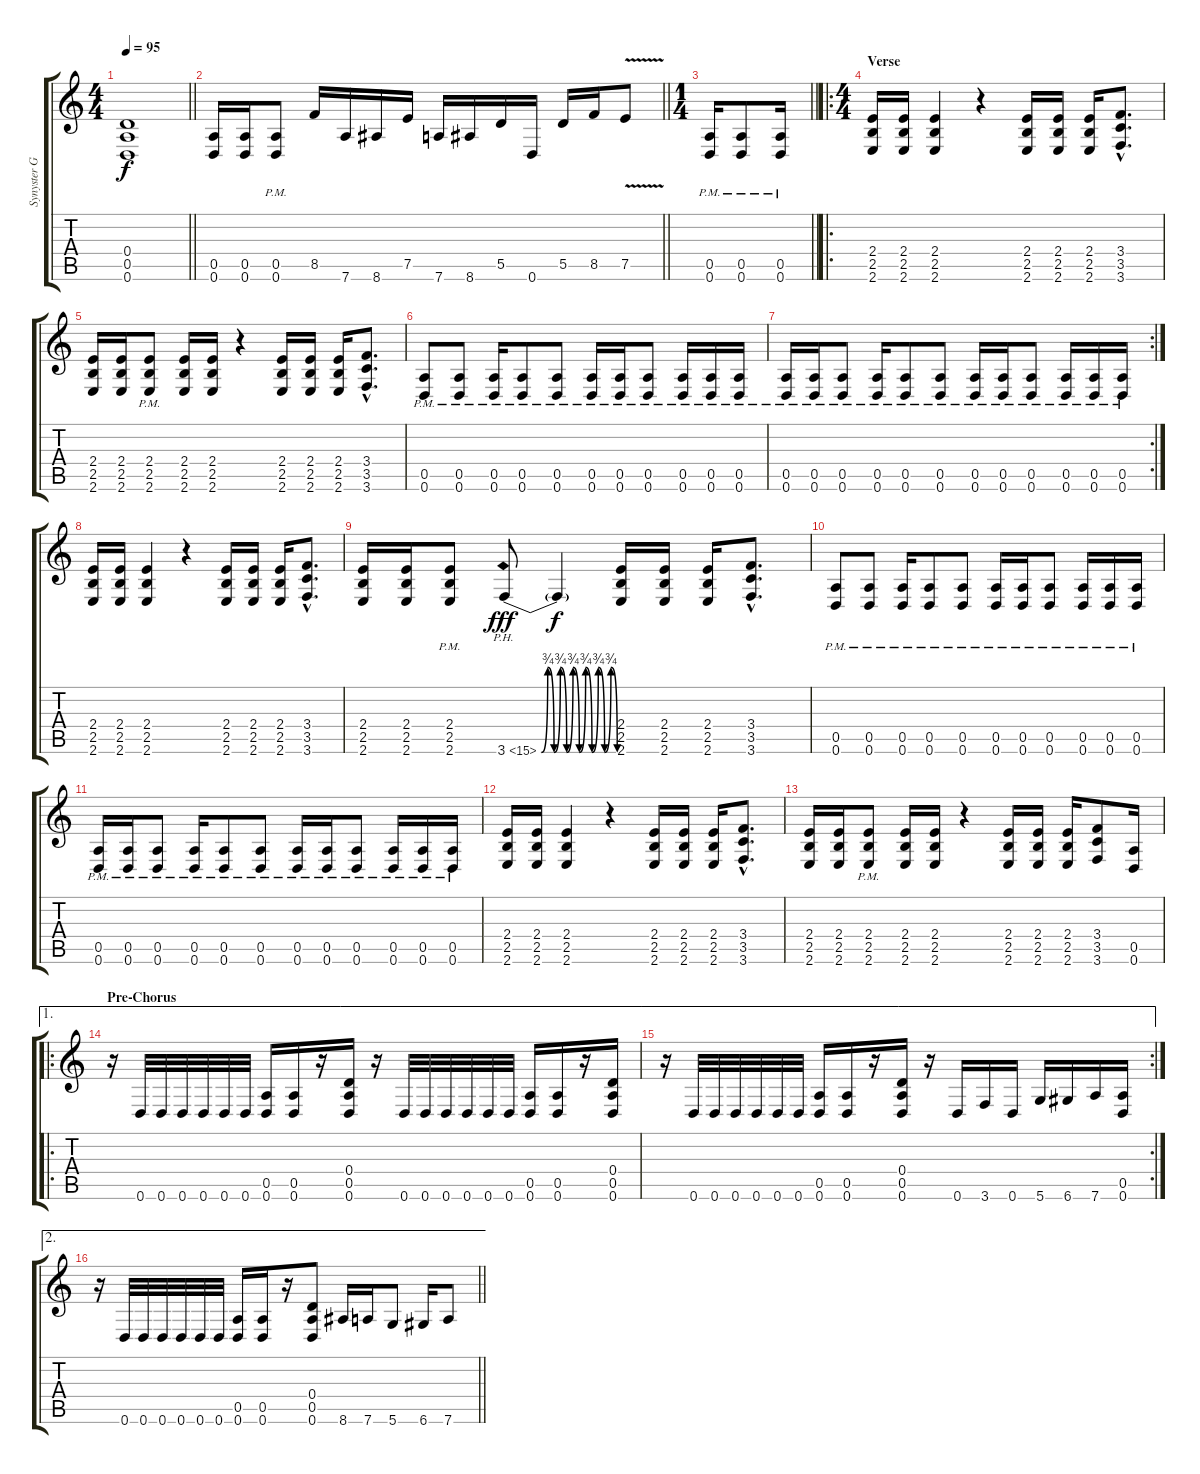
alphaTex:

\track ("Synyster Gates" "Synyster G") {instrument distortionguitar}
\staff {score tabs}
\tuning (E4 B3 G3 D3 A2 D2) {hide}
\ts (4 4)
\tempo 95
\clef g2
\barLineRight lightlight
\ks c
(0.4 0.5 0.6).1{dy f} |
\barLineRight lightlight
(0.5 0.6).16 (0.5 0.6).16 (0.5{pm} 0.6{pm}).8 8.5.16 7.6.16 8.6.16 7.5.16 7.6.16 8.6.16 5.5.16 0.6.16 5.5.16 8.5.16 7.5{v}.8 |
\ts (1 4)
\barLineRight lightlight
(0.5{pm} 0.6{pm}).16 (0.5{pm} 0.6{pm}).8 (0.5{pm} 0.6{pm}).16 |
\ro
\ts (4 4)
\section ("" "Verse")
(2.4 2.5 2.6).16 (2.4 2.5 2.6).16 (2.4 2.5 2.6).4 r.4 (2.4 2.5 2.6).16 (2.4 2.5 2.6).16 (2.4 2.5 2.6).16 (3.4{hac} 3.5{hac} 3.6{hac}).8{d} |
(2.4 2.5 2.6).16 (2.4 2.5 2.6).16 (2.4{pm} 2.5{pm} 2.6{pm}).8 (2.4 2.5 2.6).16 (2.4 2.5 2.6).16 r.4 (2.4 2.5 2.6).16 (2.4 2.5 2.6).16 (2.4 2.5 2.6).16 (3.4{hac} 3.5{hac} 3.6{hac}).8{d} |
(0.5{pm} 0.6{pm}).8 (0.5{pm} 0.6{pm}).8 (0.5{pm} 0.6{pm}).16 (0.5{pm} 0.6{pm}).8 (0.5{pm} 0.6{pm}).8 (0.5{pm} 0.6{pm}).16 (0.5{pm} 0.6{pm}).16 (0.5{pm} 0.6{pm}).8 (0.5{pm} 0.6{pm}).16 (0.5{pm} 0.6{pm}).16 (0.5{pm} 0.6{pm}).16 |
\rc 2
(0.5{pm} 0.6{pm}).16 (0.5{pm} 0.6{pm}).16 (0.5{pm} 0.6{pm}).8 (0.5{pm} 0.6{pm}).16 (0.5{pm} 0.6{pm}).8 (0.5{pm} 0.6{pm}).8 (0.5{pm} 0.6{pm}).16 (0.5{pm} 0.6{pm}).16 (0.5{pm} 0.6{pm}).8 (0.5{pm} 0.6{pm}).16 (0.5{pm} 0.6{pm}).16 (0.5{pm} 0.6{pm}).16 |
(2.4 2.5 2.6).16 (2.4 2.5 2.6).16 (2.4 2.5 2.6).4 r.4 (2.4 2.5 2.6).16 (2.4 2.5 2.6).16 (2.4 2.5 2.6).16 (3.4{hac} 3.5{hac} 3.6{hac}).8{d} |
(2.4 2.5 2.6).16 (2.4 2.5 2.6).16 (2.4{pm} 2.5{pm} 2.6{pm}).8 3.6{be (custom 0 0 5 3 10 0 15 3 20 0 25 3 30 0 35 3 40 0 45 3 50 0 55 3 60 0) ph 12}.8{dy fff instrument guitarharmonics} 3.6{t}.4{dy f} (2.4 2.5 2.6).16{instrument distortionguitar} (2.4 2.5 2.6).16 (2.4 2.5 2.6).16 (3.4{hac} 3.5{hac} 3.6{hac}).8{d} |
(0.5{pm} 0.6{pm}).8 (0.5{pm} 0.6{pm}).8 (0.5{pm} 0.6{pm}).16 (0.5{pm} 0.6{pm}).8 (0.5{pm} 0.6{pm}).8 (0.5{pm} 0.6{pm}).16 (0.5{pm} 0.6{pm}).16 (0.5{pm} 0.6{pm}).8 (0.5{pm} 0.6{pm}).16 (0.5{pm} 0.6{pm}).16 (0.5{pm} 0.6{pm}).16 |
(0.5{pm} 0.6{pm}).16 (0.5{pm} 0.6{pm}).16 (0.5{pm} 0.6{pm}).8 (0.5{pm} 0.6{pm}).16 (0.5{pm} 0.6{pm}).8 (0.5{pm} 0.6{pm}).8 (0.5{pm} 0.6{pm}).16 (0.5{pm} 0.6{pm}).16 (0.5{pm} 0.6{pm}).8 (0.5{pm} 0.6{pm}).16 (0.5{pm} 0.6{pm}).16 (0.5{pm} 0.6{pm}).16 |
(2.4 2.5 2.6).16 (2.4 2.5 2.6).16 (2.4 2.5 2.6).4 r.4 (2.4 2.5 2.6).16 (2.4 2.5 2.6).16 (2.4 2.5 2.6).16 (3.4{hac} 3.5{hac} 3.6{hac}).8{d} |
(2.4 2.5 2.6).16 (2.4 2.5 2.6).16 (2.4{pm} 2.5{pm} 2.6{pm}).8 (2.4 2.5 2.6).16 (2.4 2.5 2.6).16 r.4 (2.4 2.5 2.6).16 (2.4 2.5 2.6).16 (2.4 2.5 2.6).16 (3.4 3.5 3.6).8 (0.5 0.6).16 |
\ae 1
\ro
\section ("" "Pre-Chorus")
r.16 0.6.32 0.6.32 0.6.32 0.6.32 0.6.32 0.6.32 (0.5 0.6).16 (0.5 0.6).16 r.16 (0.4 0.5 0.6).16 r.16 0.6.32 0.6.32 0.6.32 0.6.32 0.6.32 0.6.32 (0.5 0.6).16 (0.5 0.6).16 r.16 (0.4 0.5 0.6).16 |
\ae 1
\rc 2
r.16 0.6.32 0.6.32 0.6.32 0.6.32 0.6.32 0.6.32 (0.5 0.6).16 (0.5 0.6).16 r.16 (0.4 0.5 0.6).16 r.16 0.6.16 3.6.16 0.6.16 5.6.16 6.6.16 7.6.16 (0.5 0.6).16 |
\ae 2
\barLineRight lightlight
r.16 0.6.32 0.6.32 0.6.32 0.6.32 0.6.32 0.6.32 (0.5 0.6).16 (0.5 0.6).16 r.16 (0.4 0.5 0.6).8 8.6.16 7.6.16 5.6.8 6.6.16 7.6.8
